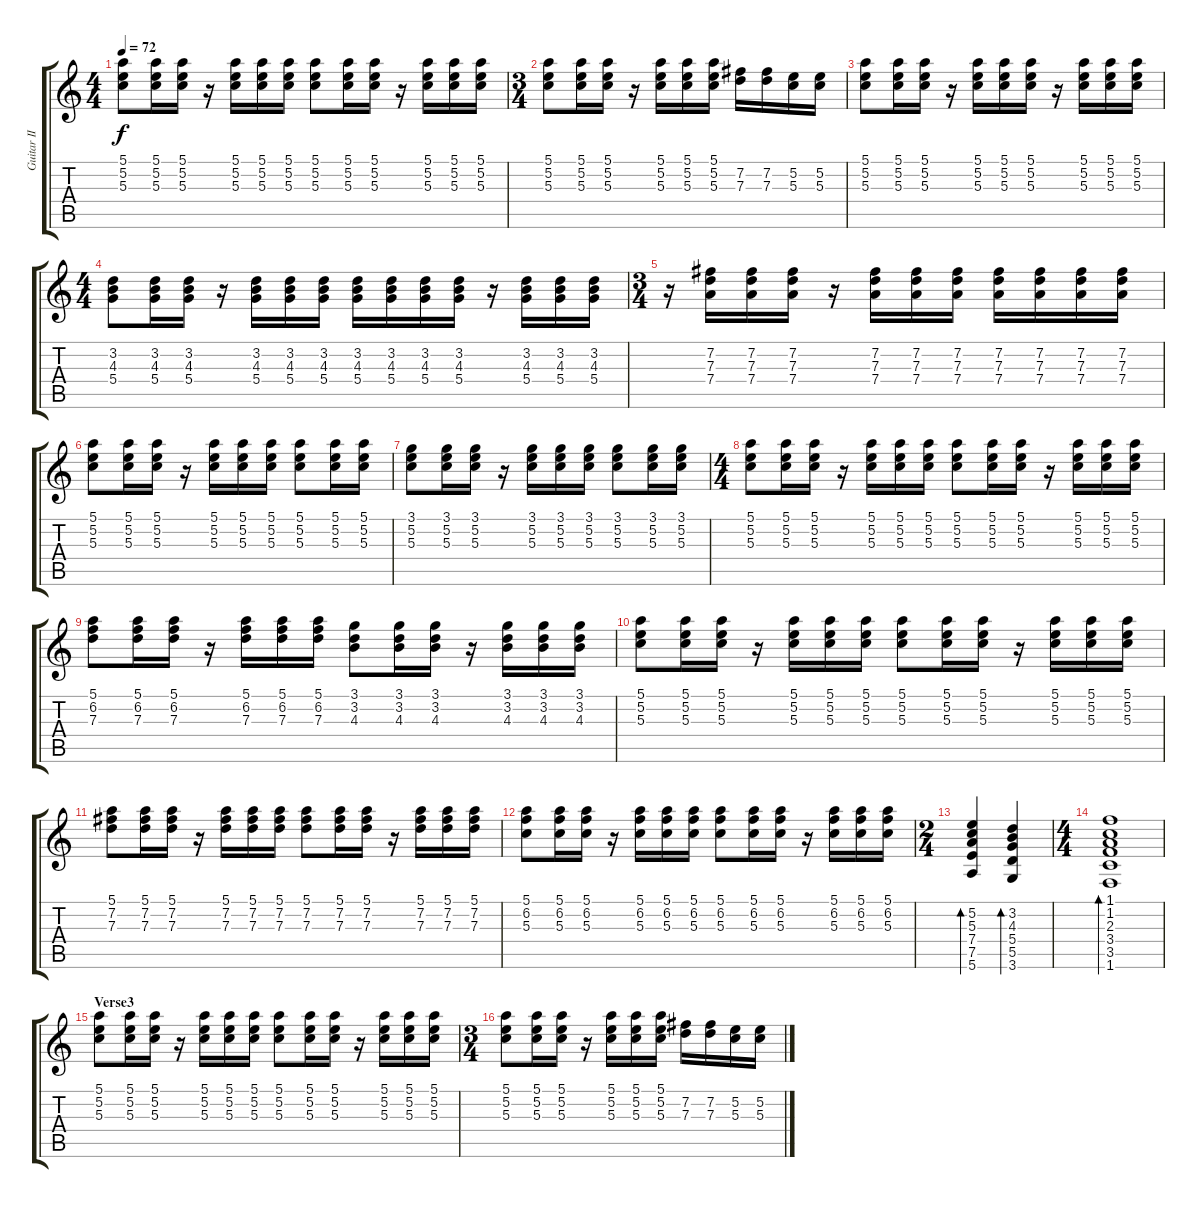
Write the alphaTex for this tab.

\track ("Guitar II" "Guitar II") {instrument electricguitarjazz}
\staff {score tabs}
\tuning (E4 B3 G3 D3 A2 E2) {hide}
\ts (4 4)
\tempo 72
\clef g2
\ks c
(5.1 5.2 5.3).8{dy f} (5.1 5.2 5.3).16 (5.1 5.2 5.3).16 r.16 (5.1 5.2 5.3).16 (5.1 5.2 5.3).16 (5.1 5.2 5.3).16 (5.1 5.2 5.3).8 (5.1 5.2 5.3).16 (5.1 5.2 5.3).16 r.16 (5.1 5.2 5.3).16 (5.1 5.2 5.3).16 (5.1 5.2 5.3).16 |
\ts (3 4)
(5.1 5.2 5.3).8 (5.1 5.2 5.3).16 (5.1 5.2 5.3).16 r.16 (5.1 5.2 5.3).16 (5.1 5.2 5.3).16 (5.1 5.2 5.3).16 (7.2 7.3).16 (7.2 7.3).16 (5.2 5.3).16 (5.2 5.3).16 |
(5.1 5.2 5.3).8 (5.1 5.2 5.3).16 (5.1 5.2 5.3).16 r.16 (5.1 5.2 5.3).16 (5.1 5.2 5.3).16 (5.1 5.2 5.3).16 r.16 (5.1 5.2 5.3).16 (5.1 5.2 5.3).16 (5.1 5.2 5.3).16 |
\ts (4 4)
(3.2 4.3 5.4).8 (3.2 4.3 5.4).16 (3.2 4.3 5.4).16 r.16 (3.2 4.3 5.4).16 (3.2 4.3 5.4).16 (3.2 4.3 5.4).16 (3.2 4.3 5.4).16 (3.2 4.3 5.4).16 (3.2 4.3 5.4).16 (3.2 4.3 5.4).16 r.16 (3.2 4.3 5.4).16 (3.2 4.3 5.4).16 (3.2 4.3 5.4).16 |
\ts (3 4)
r.16 (7.2 7.3 7.4).16 (7.2 7.3 7.4).16 (7.2 7.3 7.4).16 r.16 (7.2 7.3 7.4).16 (7.2 7.3 7.4).16 (7.2 7.3 7.4).16 (7.2 7.3 7.4).16 (7.2 7.3 7.4).16 (7.2 7.3 7.4).16 (7.2 7.3 7.4).16 |
(5.1 5.2 5.3).8 (5.1 5.2 5.3).16 (5.1 5.2 5.3).16 r.16 (5.1 5.2 5.3).16 (5.1 5.2 5.3).16 (5.1 5.2 5.3).16 (5.1 5.2 5.3).8 (5.1 5.2 5.3).16 (5.1 5.2 5.3).16 |
(3.1 5.2 5.3).8 (3.1 5.2 5.3).16 (3.1 5.2 5.3).16 r.16 (3.1 5.2 5.3).16 (3.1 5.2 5.3).16 (3.1 5.2 5.3).16 (3.1 5.2 5.3).8 (3.1 5.2 5.3).16 (3.1 5.2 5.3).16 |
\ts (4 4)
(5.1 5.2 5.3).8 (5.1 5.2 5.3).16 (5.1 5.2 5.3).16 r.16 (5.1 5.2 5.3).16 (5.1 5.2 5.3).16 (5.1 5.2 5.3).16 (5.1 5.2 5.3).8 (5.1 5.2 5.3).16 (5.1 5.2 5.3).16 r.16 (5.1 5.2 5.3).16 (5.1 5.2 5.3).16 (5.1 5.2 5.3).16 |
(5.1 6.2 7.3).8 (5.1 6.2 7.3).16 (5.1 6.2 7.3).16 r.16 (5.1 6.2 7.3).16 (5.1 6.2 7.3).16 (5.1 6.2 7.3).16 (3.1 3.2 4.3).8 (3.1 3.2 4.3).16 (3.1 3.2 4.3).16 r.16 (3.1 3.2 4.3).16 (3.1 3.2 4.3).16 (3.1 3.2 4.3).16 |
(5.1 5.2 5.3).8 (5.1 5.2 5.3).16 (5.1 5.2 5.3).16 r.16 (5.1 5.2 5.3).16 (5.1 5.2 5.3).16 (5.1 5.2 5.3).16 (5.1 5.2 5.3).8 (5.1 5.2 5.3).16 (5.1 5.2 5.3).16 r.16 (5.1 5.2 5.3).16 (5.1 5.2 5.3).16 (5.1 5.2 5.3).16 |
(5.1 7.2 7.3).8 (5.1 7.2 7.3).16 (5.1 7.2 7.3).16 r.16 (5.1 7.2 7.3).16 (5.1 7.2 7.3).16 (5.1 7.2 7.3).16 (5.1 7.2 7.3).8 (5.1 7.2 7.3).16 (5.1 7.2 7.3).16 r.16 (5.1 7.2 7.3).16 (5.1 7.2 7.3).16 (5.1 7.2 7.3).16 |
(5.1 6.2 5.3).8 (5.1 6.2 5.3).16 (5.1 6.2 5.3).16 r.16 (5.1 6.2 5.3).16 (5.1 6.2 5.3).16 (5.1 6.2 5.3).16 (5.1 6.2 5.3).8 (5.1 6.2 5.3).16 (5.1 6.2 5.3).16 r.16 (5.1 6.2 5.3).16 (5.1 6.2 5.3).16 (5.1 6.2 5.3).16 |
\ts (2 4)
(5.2 5.3 7.4 7.5 5.6).4{bd 240} (3.2 4.3 5.4 5.5 3.6).4{bd 240} |
\ts (4 4)
(1.1 1.2 2.3 3.4 3.5 1.6).1{bd 240} |
\section ("" "Verse3")
(5.1 5.2 5.3).8 (5.1 5.2 5.3).16 (5.1 5.2 5.3).16 r.16 (5.1 5.2 5.3).16 (5.1 5.2 5.3).16 (5.1 5.2 5.3).16 (5.1 5.2 5.3).8 (5.1 5.2 5.3).16 (5.1 5.2 5.3).16 r.16 (5.1 5.2 5.3).16 (5.1 5.2 5.3).16 (5.1 5.2 5.3).16 |
\ts (3 4)
(5.1 5.2 5.3).8 (5.1 5.2 5.3).16 (5.1 5.2 5.3).16 r.16 (5.1 5.2 5.3).16 (5.1 5.2 5.3).16 (5.1 5.2 5.3).16 (7.2 7.3).16 (7.2 7.3).16 (5.2 5.3).16 (5.2 5.3).16
